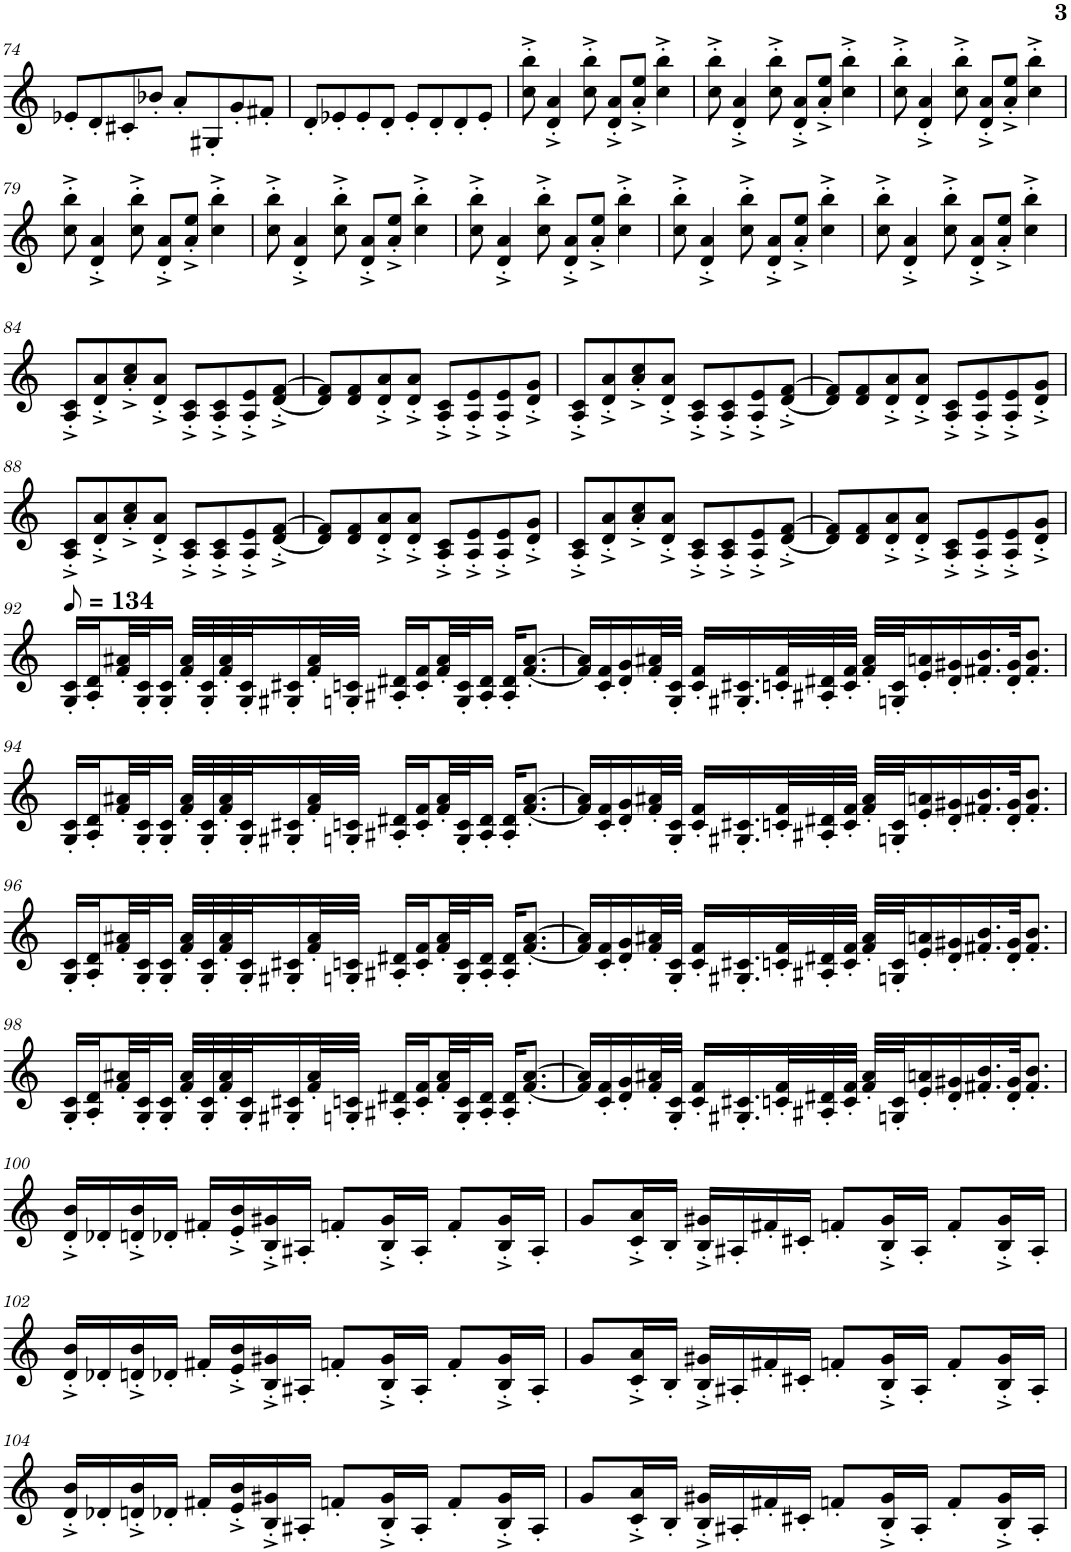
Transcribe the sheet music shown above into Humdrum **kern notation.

**kern
*part1
*staff1
*I"Violino
*I'Vno.
!!LO:PB:g=z
*clefG2
*k[]
*M4/4
=74
8e-X'/L
8d'/
8c#X'/
8b-X'/J
8a'/L
8G#X'/
8g'/
8f#X'/J
=75
8d'/L
8e-X'/
8e-'/
8d'/J
8e-'/L
8d'/
8d'/
8e-'/J
=76
8cc\'^ 8bb\'^
4d/'^ 4a/'^
8cc\'^ 8bb\'^
8d/'^ 8a/'^L
8a/'^ 8ee/'^J
4cc\'^ 4bb\'^
=77
8cc\'^ 8bb\'^
4d/'^ 4a/'^
8cc\'^ 8bb\'^
8d/'^ 8a/'^L
8a/'^ 8ee/'^J
4cc\'^ 4bb\'^
=78
8cc\'^ 8bb\'^
4d/'^ 4a/'^
8cc\'^ 8bb\'^
8d/'^ 8a/'^L
8a/'^ 8ee/'^J
4cc\'^ 4bb\'^
!!LO:LB:g=z
=79
8cc\'^ 8bb\'^
4d/'^ 4a/'^
8cc\'^ 8bb\'^
8d/'^ 8a/'^L
8a/'^ 8ee/'^J
4cc\'^ 4bb\'^
=80
8cc\'^ 8bb\'^
4d/'^ 4a/'^
8cc\'^ 8bb\'^
8d/'^ 8a/'^L
8a/'^ 8ee/'^J
4cc\'^ 4bb\'^
=81
8cc\'^ 8bb\'^
4d/'^ 4a/'^
8cc\'^ 8bb\'^
8d/'^ 8a/'^L
8a/'^ 8ee/'^J
4cc\'^ 4bb\'^
=82
8cc\'^ 8bb\'^
4d/'^ 4a/'^
8cc\'^ 8bb\'^
8d/'^ 8a/'^L
8a/'^ 8ee/'^J
4cc\'^ 4bb\'^
=83
8cc\'^ 8bb\'^
4d/'^ 4a/'^
8cc\'^ 8bb\'^
8d/'^ 8a/'^L
8a/'^ 8ee/'^J
4cc\'^ 4bb\'^
!!LO:LB:g=z
=84
8A/'^ 8c/'^L
8d/'^ 8a/'^
8a/'^ 8cc/'^
8d/'^ 8a/'^J
8A/'^ 8c/'^L
8A/'^ 8c/'^
8A/'^ 8e/'^
[8d/'^ [8f/'^J
=85
8d/] 8f/]L
8d/ 8f/
8d/'^ 8a/'^
8d/'^ 8a/'^J
8A/'^ 8c/'^L
8A/'^ 8e/'^
8A/'^ 8e/'^
8d/'^ 8g/'^J
=86
8A/'^ 8c/'^L
8d/'^ 8a/'^
8a/'^ 8cc/'^
8d/'^ 8a/'^J
8A/'^ 8c/'^L
8A/'^ 8c/'^
8A/'^ 8e/'^
[8d/'^ [8f/'^J
=87
8d/] 8f/]L
8d/ 8f/
8d/'^ 8a/'^
8d/'^ 8a/'^J
8A/'^ 8c/'^L
8A/'^ 8e/'^
8A/'^ 8e/'^
8d/'^ 8g/'^J
!!LO:LB:g=z
=88
8A/'^ 8c/'^L
8d/'^ 8a/'^
8a/'^ 8cc/'^
8d/'^ 8a/'^J
8A/'^ 8c/'^L
8A/'^ 8c/'^
8A/'^ 8e/'^
[8d/'^ [8f/'^J
=89
8d/] 8f/]L
8d/ 8f/
8d/'^ 8a/'^
8d/'^ 8a/'^J
8A/'^ 8c/'^L
8A/'^ 8e/'^
8A/'^ 8e/'^
8d/'^ 8g/'^J
=90
8A/'^ 8c/'^L
8d/'^ 8a/'^
8a/'^ 8cc/'^
8d/'^ 8a/'^J
8A/'^ 8c/'^L
8A/'^ 8c/'^
8A/'^ 8e/'^
[8d/'^ [8f/'^J
=91
8d/] 8f/]L
8d/ 8f/
8d/'^ 8a/'^
8d/'^ 8a/'^J
8A/'^ 8c/'^L
8A/'^ 8e/'^
8A/'^ 8e/'^
8d/'^ 8g/'^J
!!LO:LB:g=z
=92
*MM67
16G/' 16c/'LL
16A/' 16d/'
32f/' 32a#X/'L
32G/' 32c/'J
16G/' 16c/'JJ
32f/' 32a#/'LLL
32G/' 32c/'
32f/' 32a#/'
32G/' 32c/'J
16G#X/' 16c#X/'
32f/' 32a#/'L
32Gn/' 32cn/'JJJ
16A#X/' 16d#X/'LL
16c/' 16f/'
32f/' 32a#/'L
32G/' 32c/'J
16A#/' 16d#/'JJ
16A#/' 16d#/'KL
[8.f/' [8.a#/'J
=93
16f/] 16a#/]LL
16c/' 16f/'
16d/' 16g/'
32f/' 32a#X/'L
32G/' 32c/'JJJ
16c/' 16f/'LL
16.G#X/' 16.c#X/'
32cn/' 32f/'L
32A#X/' 32d#X/'
32c/' 32f/'JJJ
32f/' 32a#/'LLL
32Gn/' 32c/'J
16e/' 16an/'
16d#/' 16g#X/'
16.f#X/' 16.b/'
32d#/' 32g#/'JK
8.f#/' 8.b/'J
!!LO:LB:g=z
=94
16G/' 16c/'LL
16A/' 16d/'
32f/' 32a#X/'L
32G/' 32c/'J
16G/' 16c/'JJ
32f/' 32a#/'LLL
32G/' 32c/'
32f/' 32a#/'
32G/' 32c/'J
16G#X/' 16c#X/'
32f/' 32a#/'L
32Gn/' 32cn/'JJJ
16A#X/' 16d#X/'LL
16c/' 16f/'
32f/' 32a#/'L
32G/' 32c/'J
16A#/' 16d#/'JJ
16A#/' 16d#/'KL
[8.f/' [8.a#/'J
=95
16f/] 16a#/]LL
16c/' 16f/'
16d/' 16g/'
32f/' 32a#X/'L
32G/' 32c/'JJJ
16c/' 16f/'LL
16.G#X/' 16.c#X/'
32cn/' 32f/'L
32A#X/' 32d#X/'
32c/' 32f/'JJJ
32f/' 32a#/'LLL
32Gn/' 32c/'J
16e/' 16an/'
16d#/' 16g#X/'
16.f#X/' 16.b/'
32d#/' 32g#/'JK
8.f#/' 8.b/'J
!!LO:LB:g=z
=96
16G/' 16c/'LL
16A/' 16d/'
32f/' 32a#X/'L
32G/' 32c/'J
16G/' 16c/'JJ
32f/' 32a#/'LLL
32G/' 32c/'
32f/' 32a#/'
32G/' 32c/'J
16G#X/' 16c#X/'
32f/' 32a#/'L
32Gn/' 32cn/'JJJ
16A#X/' 16d#X/'LL
16c/' 16f/'
32f/' 32a#/'L
32G/' 32c/'J
16A#/' 16d#/'JJ
16A#/' 16d#/'KL
[8.f/' [8.a#/'J
=97
16f/] 16a#/]LL
16c/' 16f/'
16d/' 16g/'
32f/' 32a#X/'L
32G/' 32c/'JJJ
16c/' 16f/'LL
16.G#X/' 16.c#X/'
32cn/' 32f/'L
32A#X/' 32d#X/'
32c/' 32f/'JJJ
32f/' 32a#/'LLL
32Gn/' 32c/'J
16e/' 16an/'
16d#/' 16g#X/'
16.f#X/' 16.b/'
32d#/' 32g#/'JK
8.f#/' 8.b/'J
!!LO:LB:g=z
=98
16G/' 16c/'LL
16A/' 16d/'
32f/' 32a#X/'L
32G/' 32c/'J
16G/' 16c/'JJ
32f/' 32a#/'LLL
32G/' 32c/'
32f/' 32a#/'
32G/' 32c/'J
16G#X/' 16c#X/'
32f/' 32a#/'L
32Gn/' 32cn/'JJJ
16A#X/' 16d#X/'LL
16c/' 16f/'
32f/' 32a#/'L
32G/' 32c/'J
16A#/' 16d#/'JJ
16A#/' 16d#/'KL
[8.f/' [8.a#/'J
=99
16f/] 16a#/]LL
16c/' 16f/'
16d/' 16g/'
32f/' 32a#X/'L
32G/' 32c/'JJJ
16c/' 16f/'LL
16.G#X/' 16.c#X/'
32cn/' 32f/'L
32A#X/' 32d#X/'
32c/' 32f/'JJJ
32f/' 32a#/'LLL
32Gn/' 32c/'J
16e/' 16an/'
16d#/' 16g#X/'
16.f#X/' 16.b/'
32d#/' 32g#/'JK
8.f#/' 8.b/'J
!!LO:LB:g=z
=100
16d/'^ 16b/'^LL
16d-X'/
16dn/'^ 16b/'^
16d-X'/JJ
16f#X'/LL
16e/'^ 16b/'^
16B/'^ 16g#X/'^
16A#X'/JJ
8fn'/L
16B/'^ 16g#/'^L
16A#'/JJ
8f'/L
16B/'^ 16g#/'^L
16A#'/JJ
=101
8g/L
16c/'^ 16a/'^L
16B'/JJ
16B/'^ 16g#X/'^LL
16A#X'/
16f#X'/
16c#X'/JJ
8fn'/L
16B/'^ 16g#/'^L
16A#'/JJ
8f'/L
16B/'^ 16g#/'^L
16A#'/JJ
!!LO:LB:g=z
=102
16d/'^ 16b/'^LL
16d-X'/
16dn/'^ 16b/'^
16d-X'/JJ
16f#X'/LL
16e/'^ 16b/'^
16B/'^ 16g#X/'^
16A#X'/JJ
8fn'/L
16B/'^ 16g#/'^L
16A#'/JJ
8f'/L
16B/'^ 16g#/'^L
16A#'/JJ
=103
8g/L
16c/'^ 16a/'^L
16B'/JJ
16B/'^ 16g#X/'^LL
16A#X'/
16f#X'/
16c#X'/JJ
8fn'/L
16B/'^ 16g#/'^L
16A#'/JJ
8f'/L
16B/'^ 16g#/'^L
16A#'/JJ
!!LO:LB:g=z
=104
16d/'^ 16b/'^LL
16d-X'/
16dn/'^ 16b/'^
16d-X'/JJ
16f#X'/LL
16e/'^ 16b/'^
16B/'^ 16g#X/'^
16A#X'/JJ
8fn'/L
16B/'^ 16g#/'^L
16A#'/JJ
8f'/L
16B/'^ 16g#/'^L
16A#'/JJ
=105
8g/L
16c/'^ 16a/'^L
16B'/JJ
16B/'^ 16g#X/'^LL
16A#X'/
16f#X'/
16c#X'/JJ
8fn'/L
16B/'^ 16g#/'^L
16A#'/JJ
8f'/L
16B/'^ 16g#/'^L
16A#'/JJ
=
*-
